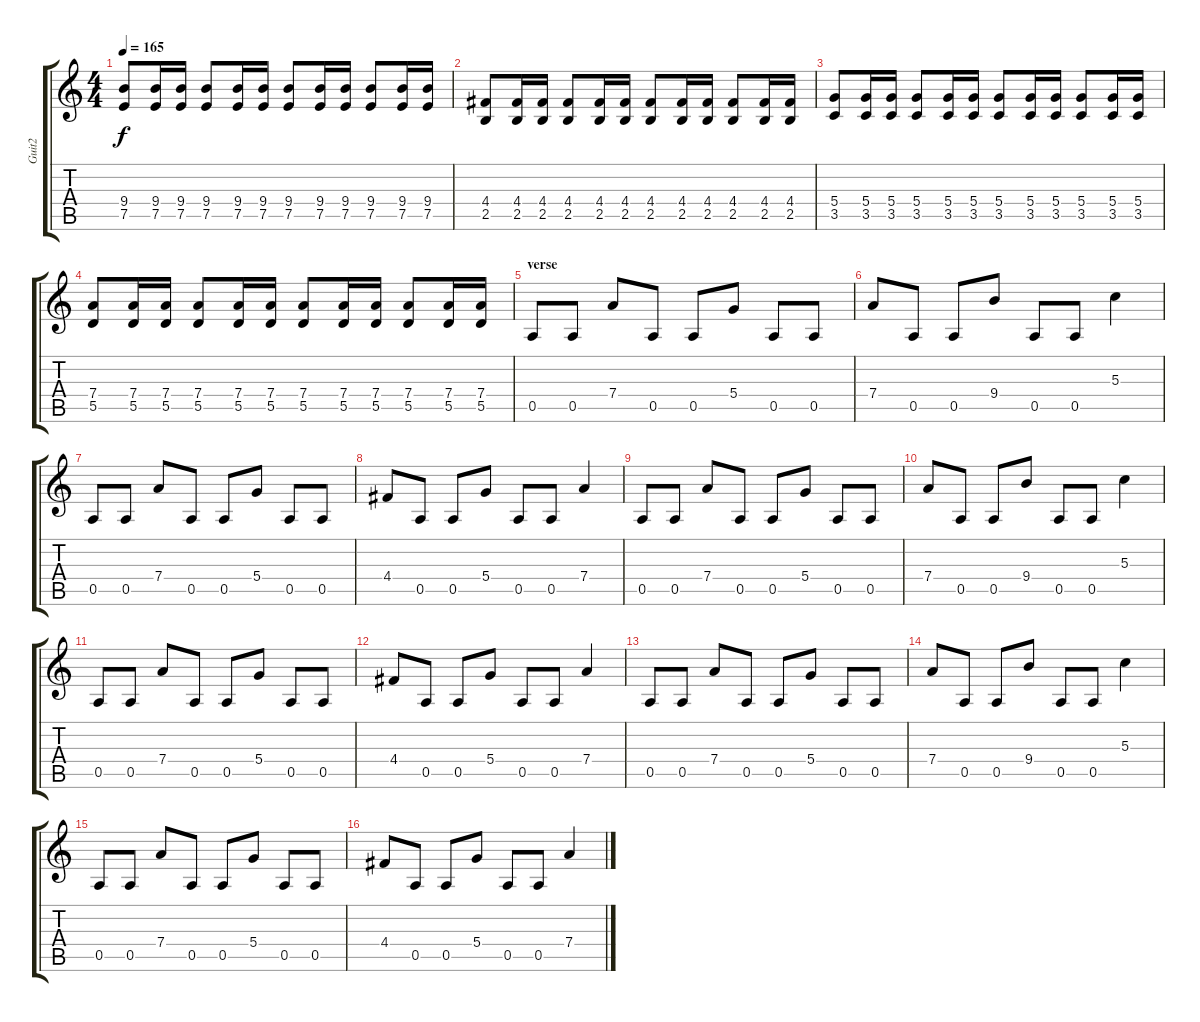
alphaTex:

\track ("Guit2" "Guit2") {instrument overdrivenguitar}
\staff {score tabs}
\tuning (E4 B3 G3 D3 A2 E2) {hide}
\ts (4 4)
\tempo 165
\clef g2
\ks c
(9.4 7.5).8{dy f} (9.4 7.5).16 (9.4 7.5).16 (9.4 7.5).8 (9.4 7.5).16 (9.4 7.5).16 (9.4 7.5).8 (9.4 7.5).16 (9.4 7.5).16 (9.4 7.5).8 (9.4 7.5).16 (9.4 7.5).16 |
(4.4 2.5).8 (4.4 2.5).16 (4.4 2.5).16 (4.4 2.5).8 (4.4 2.5).16 (4.4 2.5).16 (4.4 2.5).8 (4.4 2.5).16 (4.4 2.5).16 (4.4 2.5).8 (4.4 2.5).16 (4.4 2.5).16 |
(5.4 3.5).8 (5.4 3.5).16 (5.4 3.5).16 (5.4 3.5).8 (5.4 3.5).16 (5.4 3.5).16 (5.4 3.5).8 (5.4 3.5).16 (5.4 3.5).16 (5.4 3.5).8 (5.4 3.5).16 (5.4 3.5).16 |
(7.4 5.5).8 (7.4 5.5).16 (7.4 5.5).16 (7.4 5.5).8 (7.4 5.5).16 (7.4 5.5).16 (7.4 5.5).8 (7.4 5.5).16 (7.4 5.5).16 (7.4 5.5).8 (7.4 5.5).16 (7.4 5.5).16 |
\section ("" "verse")
0.5.8 0.5.8 7.4.8 0.5.8 0.5.8 5.4.8 0.5.8 0.5.8 |
7.4.8 0.5.8 0.5.8 9.4.8 0.5.8 0.5.8 5.3.4 |
0.5.8 0.5.8 7.4.8 0.5.8 0.5.8 5.4.8 0.5.8 0.5.8 |
4.4.8 0.5.8 0.5.8 5.4.8 0.5.8 0.5.8 7.4.4 |
0.5.8 0.5.8 7.4.8 0.5.8 0.5.8 5.4.8 0.5.8 0.5.8 |
7.4.8 0.5.8 0.5.8 9.4.8 0.5.8 0.5.8 5.3.4 |
0.5.8 0.5.8 7.4.8 0.5.8 0.5.8 5.4.8 0.5.8 0.5.8 |
4.4.8 0.5.8 0.5.8 5.4.8 0.5.8 0.5.8 7.4.4 |
0.5.8 0.5.8 7.4.8 0.5.8 0.5.8 5.4.8 0.5.8 0.5.8 |
7.4.8 0.5.8 0.5.8 9.4.8 0.5.8 0.5.8 5.3.4 |
0.5.8 0.5.8 7.4.8 0.5.8 0.5.8 5.4.8 0.5.8 0.5.8 |
4.4.8 0.5.8 0.5.8 5.4.8 0.5.8 0.5.8 7.4.4
